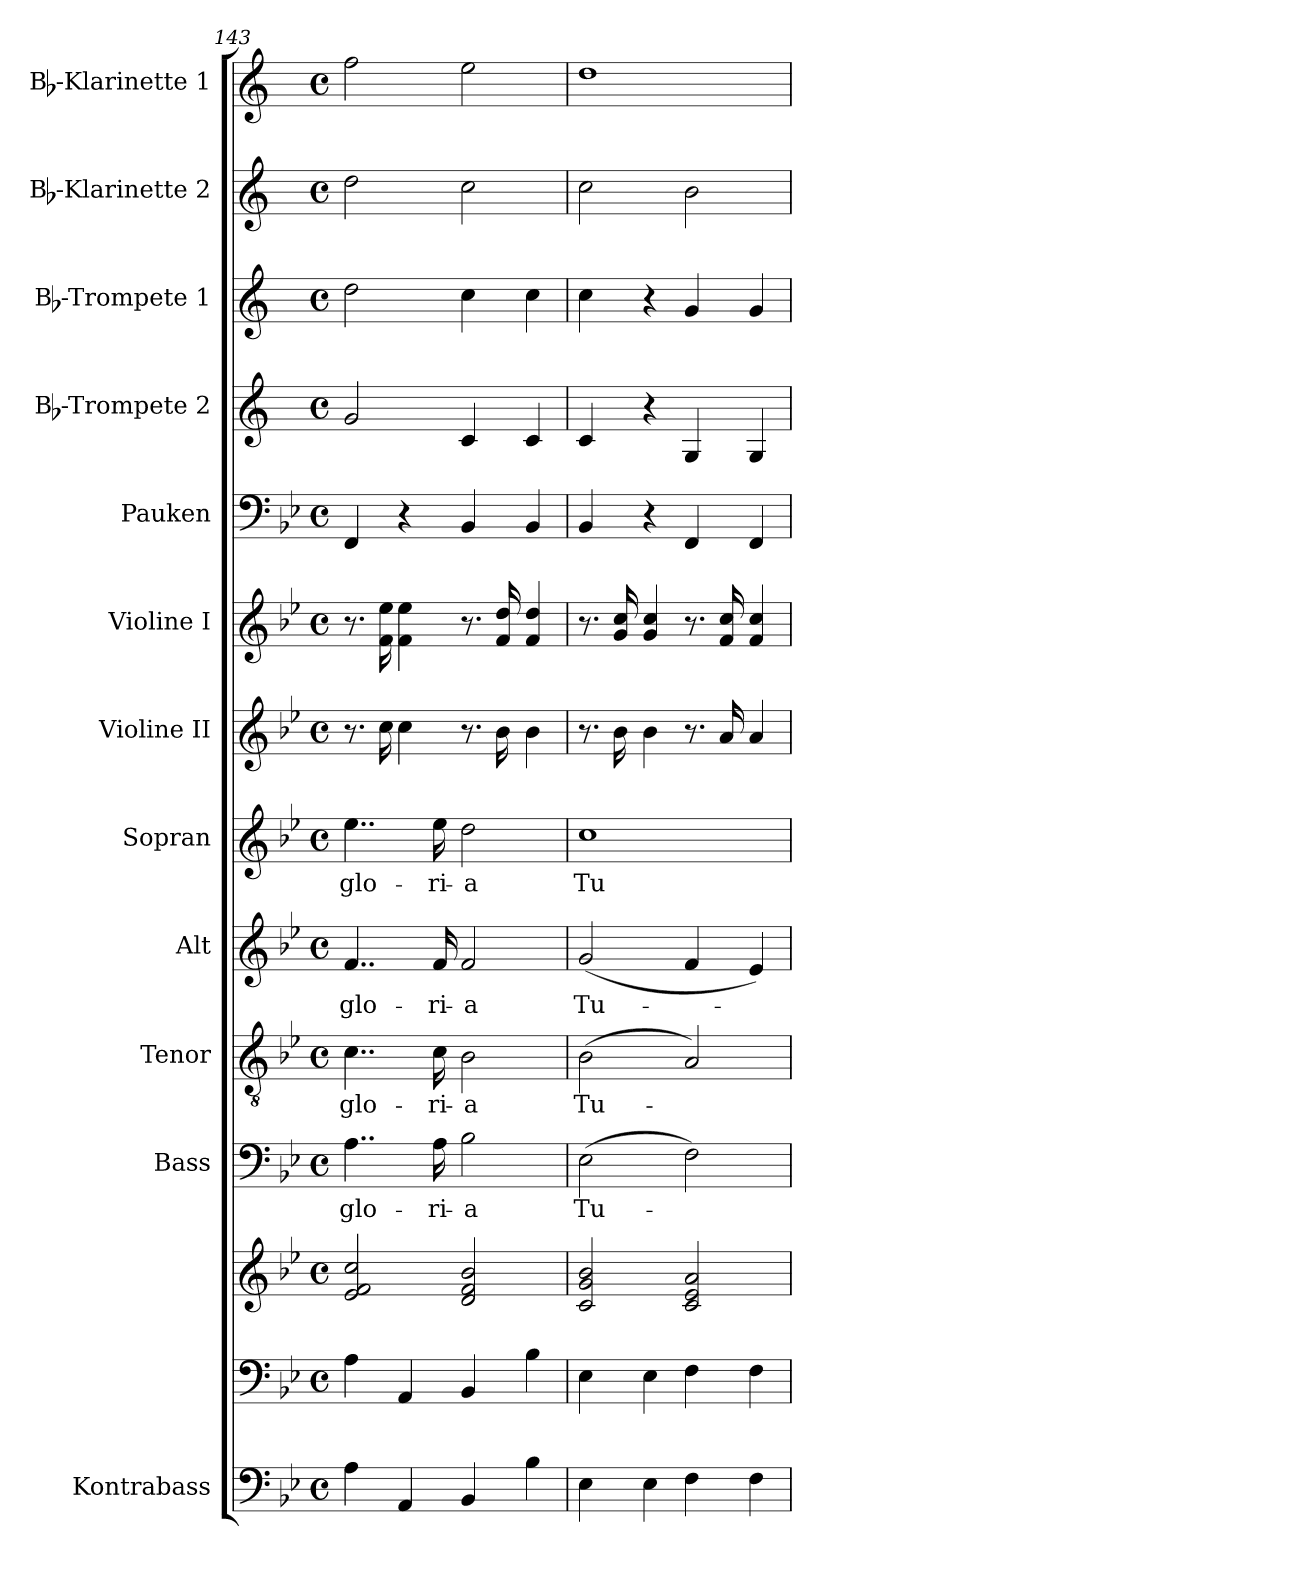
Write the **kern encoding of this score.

**kern	**kern	**kern	**kern	**text	**kern	**text	**kern	**text	**kern	**text	**kern	**kern	**kern	**kern	**kern	**kern	**kern
*part13	*part12	*part12	*part11	*part11	*part10	*part10	*part9	*part9	*part8	*part8	*part7	*part6	*part5	*part4	*part3	*part2	*part1
*staff14	*staff13	*staff12	*staff11	*staff11	*staff10	*staff10	*staff9	*staff9	*staff8	*staff8	*staff7	*staff6	*staff5	*staff4	*staff3	*staff2	*staff1
*I"Kontrabass	*	*	*I"Bass	*	*I"Tenor	*	*I"Alt	*	*I"Sopran	*	*I"Violine II	*I"Violine I	*I"Pauken	*I"Bb-Trompete 2	*I"Bb-Trompete 1	*I"Bb-Klarinette 2	*I"Bb-Klarinette 1
*I'Kb.	*	*	*I'B.	*	*I'T.	*	*I'A.	*	*I'S.	*	*I'Vl. II	*I'Vl. I	*I'Pk.	*I'Bb Trp. 2	*I'Bb Trp. 1	*I'Bb Kl. 2	*I'Bb Kl. 1
*clefF4	*clefF4	*clefG2	*clefF4	*	*clefGv2	*	*clefG2	*	*clefG2	*	*clefG2	*clefG2	*clefF4	*clefG2	*clefG2	*clefG2	*clefG2
*ITrd7c12	*	*	*	*	*	*	*	*	*	*	*	*	*	*ITrd1c2	*ITrd1c2	*ITrd1c2	*ITrd1c2
*k[b-e-]	*k[b-e-]	*k[b-e-]	*k[b-e-]	*	*k[b-e-]	*	*k[b-e-]	*	*k[b-e-]	*	*k[b-e-]	*k[b-e-]	*k[b-e-]	*k[b-e-]	*k[b-e-]	*k[b-e-]	*k[b-e-]
*B-:	*B-:	*B-:	*B-:	*	*B-:	*	*B-:	*	*B-:	*	*B-:	*B-:	*B-:	*B-:	*B-:	*B-:	*B-:
*M4/4	*M4/4	*M4/4	*M4/4	*	*M4/4	*	*M4/4	*	*M4/4	*	*M4/4	*M4/4	*M4/4	*M4/4	*M4/4	*M4/4	*M4/4
*met(c)	*met(c)	*met(c)	*met(c)	*	*met(c)	*	*met(c)	*	*met(c)	*	*met(c)	*met(c)	*met(c)	*met(c)	*met(c)	*met(c)	*met(c)
=143	=143	=143	=143	=143	=143	=143	=143	=143	=143	=143	=143	=143	=143	=143	=143	=143	=143
!	!	!	!	!LO:LY:b	!	!LO:LY:b	!	!LO:LY:b	!	!LO:LY:b	!	!	!	!	!	!	!
4AA\	4A\	2e-/ 2f/ 2cc/	4..A\	glo-	4..c\	glo-	4..f/	glo-	4..ee-\	glo-	8.r	8.r	4FF/	2f/	2cc\	2cc\	2ee-\
.	.	.	.	.	.	.	.	.	.	.	16cc\	16f\ 16ee-\	.	.	.	.	.
4AAA/	4AA/	.	.	.	.	.	.	.	.	.	4cc\	4f\ 4ee-\	4r	.	.	.	.
!	!	!	!	!LO:LY:b	!	!LO:LY:b	!	!LO:LY:b	!	!LO:LY:b	!	!	!	!	!	!	!
.	.	.	16A\	-ri-	16c\	-ri-	16f/	-ri-	16ee-\	-ri-	.	.	.	.	.	.	.
!	!	!	!	!LO:LY:b	!	!LO:LY:b	!	!LO:LY:b	!	!LO:LY:b	!	!	!	!	!	!	!
4BBB-/	4BB-/	2d/ 2f/ 2b-/	2B-\	-a	2B-\	-a	2f/	-a	2dd\	-a	8.r	8.r	4BB-/	4B-/	4b-\	2b-\	2dd\
.	.	.	.	.	.	.	.	.	.	.	16b-\	16f/ 16dd/	.	.	.	.	.
4BB-\	4B-\	.	.	.	.	.	.	.	.	.	4b-\	4f/ 4dd/	4BB-/	4B-/	4b-\	.	.
!!LO:PB:g=z
=144	=144	=144	=144	=144	=144	=144	=144	=144	=144	=144	=144	=144	=144	=144	=144	=144	=144
!	!	!	!	!LO:LY:b	!	!LO:LY:b	!	!LO:LY:b	!	!LO:LY:b	!	!	!	!	!	!	!
4EE-\	4E-\	2c/ 2g/ 2b-/	(>2E-\	Tu-	(>2B-\	Tu-	(<2g/	Tu-	1cc	Tu-	8.r	8.r	4BB-/	4B-/	4b-\	2b-\	1cc
.	.	.	.	.	.	.	.	.	.	.	16b-\	16g/ 16cc/	.	.	.	.	.
4EE-\	4E-\	.	.	.	.	.	.	.	.	.	4b-\	4g/ 4cc/	4r	4r	4r	.	.
4FF\	4F\	2c/ 2e-/ 2a/	2F\)	.	2A/)	.	4f/	.	.	.	8.r	8.r	4FF/	4F/	4f/	2a\	.
.	.	.	.	.	.	.	.	.	.	.	16a/	16f/ 16cc/	.	.	.	.	.
4FF\	4F\	.	.	.	.	.	4e-/)	.	.	.	4a/	4f/ 4cc/	4FF/	4F/	4f/	.	.
=	=	=	=	=	=	=	=	=	=	=	=	=	=	=	=	=	=
*-	*-	*-	*-	*-	*-	*-	*-	*-	*-	*-	*-	*-	*-	*-	*-	*-	*-
